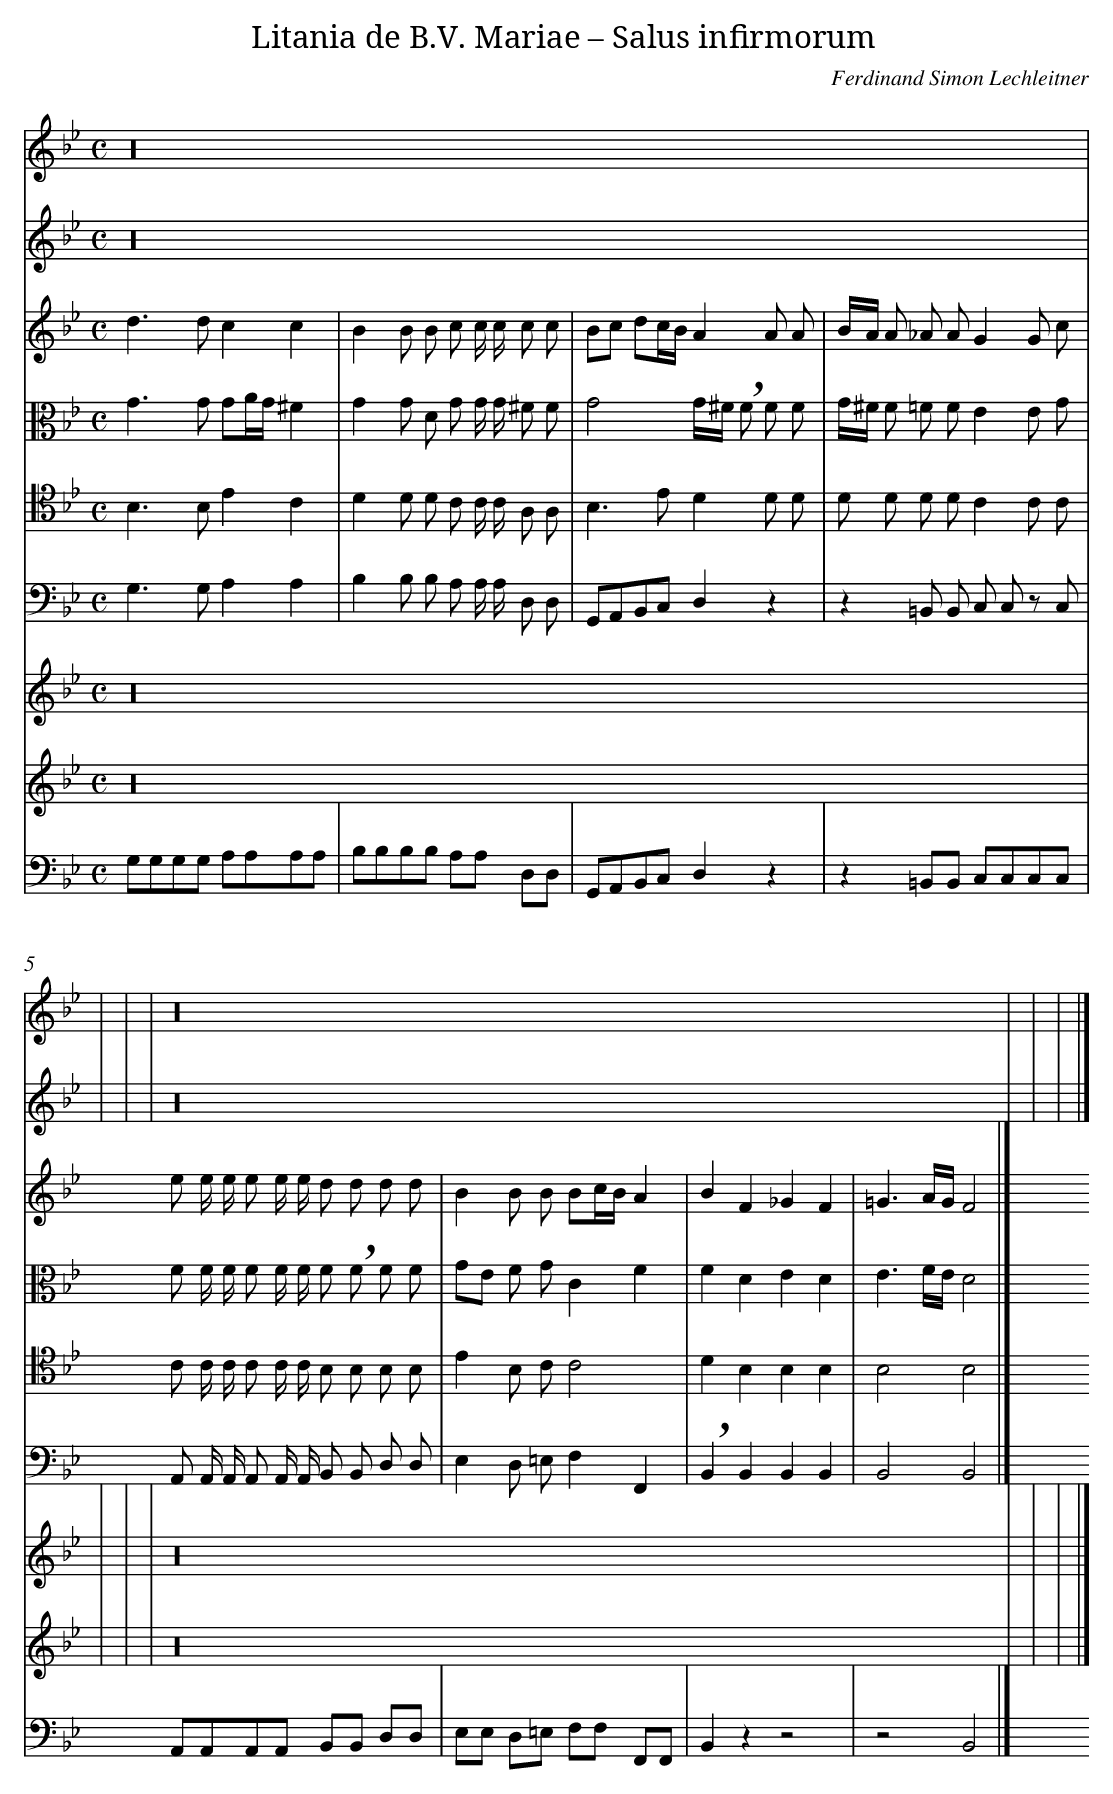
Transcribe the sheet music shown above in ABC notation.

X:1
T: Litania de B.V. Mariae – Salus infirmorum
C: Ferdinand Simon Lechleitner
L: 1/8
M: C
V: 1 clef=treble
V: 2 clef=treble
V: 3
V: 4 clef=alto
V: 5 clef=tenor
V: 6 clef=bass
V: 7 clef=treble
V: 8 clef=treble
V: 9 clef=bass
K: Bb
[V:1] z32 |
[V:2] z32 |
[V:3] d2>d2c2c2 |
[V:4] G2>G2 GA/G/^F2 |
[V:5] B,2>B,2E2C2 |
[V:6] G,2>G,2A,2A,2 |
[V:7] z32 |
[V:8] z32 |
[V:9] G,G,G,G, A,A,A,A, |
[V:1]  |
[V:2]  |
[V:3] B2B B c c/ c/ c c |
[V:4] G2G D G G/ G/ ^F F |
[V:5] D2D D C C/ C/ A, A, |
[V:6] B,2B, B, A, A,/ A,/ D, D, |
[V:7]  |
[V:8]  |
[V:9] B,B,B,B, A,A, D,D, |
[V:1]  |
[V:2]  |
[V:3] Bc dc/B/A2A A |
[V:4] G4G/^F/ !breath!F F F |
[V:5] B,2>E2D2D D |
[V:6] G,,A,,B,,C,D,2z2 |
[V:7]  |
[V:8]  |
[V:9] G,,A,,B,,C,D,2z2 |
[V:1]  |
[V:2]  |
[V:3] B/A/ A _A AG2G c |
[V:4] G/^F/ F =F FE2E G |
[V:5] D D D DC2C C |
[V:6] z2=B,, B,, C, C, z C, |
[V:7]  |
[V:8]  |
[V:9] z2=B,,B,, C,C,C,C, |
[V:1] z32 |
[V:2] z32 |
[V:3] e e/ e/ e e/ e/ d d d d |
[V:4] F F/ F/ F F/ F/ F !breath!F F F |
[V:5] C C/ C/ C C/ C/ B, B, B, B, |
[V:6] A,, A,,/ A,,/ A,, A,,/ A,,/ B,, B,, D, D, |
[V:7] z32 |
[V:8] z32 |
[V:9] A,,A,,A,,A,, B,,B,, D,D, |
[V:1]  |
[V:2]  |
[V:3] B2B B Bc/B/A2 |
[V:4] GE F GC2F2 |
[V:5] E2B, CC4 |
[V:6] E,2D, =E,F,2F,,2 |
[V:7]  |
[V:8]  |
[V:9] E,E, D,=E, F,F, F,,F,, |
[V:1]  |
[V:2]  |
[V:3] B2F2_G2F2 |
[V:4] F2D2E2D2 |
[V:5] D2B,2B,2B,2 |
[V:6] !breath!B,,2B,,2B,,2B,,2 |
[V:7]  |
[V:8]  |
[V:9] B,,2z2z4 |
[V:1]  |]
[V:2]  |]
[V:3] =G3A/G/F4 |]
[V:4] E3F/E/D4 |]
[V:5] B,4B,4 |]
[V:6] B,,4B,,4 |]
[V:7]  |]
[V:8]  |]
[V:9] z4B,,4 |]
